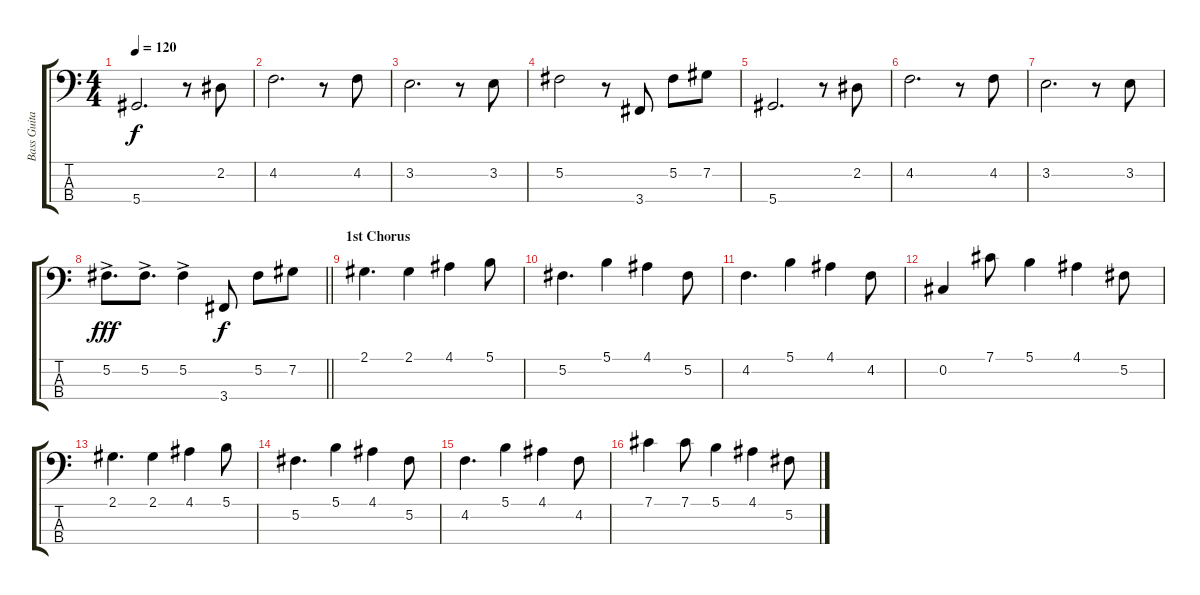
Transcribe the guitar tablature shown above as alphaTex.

\track ("Bass Guitar" "Bass Guita") {instrument electricbassfinger}
\staff {score tabs}
\tuning (Gb2 Db2 Bb1 Eb1) {hide}
\ts (4 4)
\tempo 120
\clef f4
\ks c
5.4.2{d dy f} r.8 2.2.8 |
4.2.2{d} r.8 4.2.8 |
3.2.2{d} r.8 3.2.8 |
5.2.2 r.8 3.4.8 5.2.8 7.2.8 |
5.4.2{d} r.8 2.2.8 |
4.2.2{d} r.8 4.2.8 |
3.2.2{d} r.8 3.2.8 |
\barLineRight lightlight
5.2{ac}.8{d dy fff} 5.2{ac}.8{d} 5.2{ac}.4 3.4.8{dy f} 5.2.8 7.2.8 |
\section ("" "1st Chorus")
2.1.4{d volume 13} 2.1.4 4.1.4 5.1.8 |
5.2.4{d} 5.1.4 4.1.4 5.2.8 |
4.2.4{d} 5.1.4 4.1.4 4.2.8 |
0.2.4 7.1.8 5.1.4 4.1.4 5.2.8 |
2.1.4{d volume 13} 2.1.4 4.1.4 5.1.8 |
5.2.4{d} 5.1.4 4.1.4 5.2.8 |
4.2.4{d} 5.1.4 4.1.4 4.2.8 |
7.1.4 7.1.8 5.1.4 4.1.4 5.2.8
